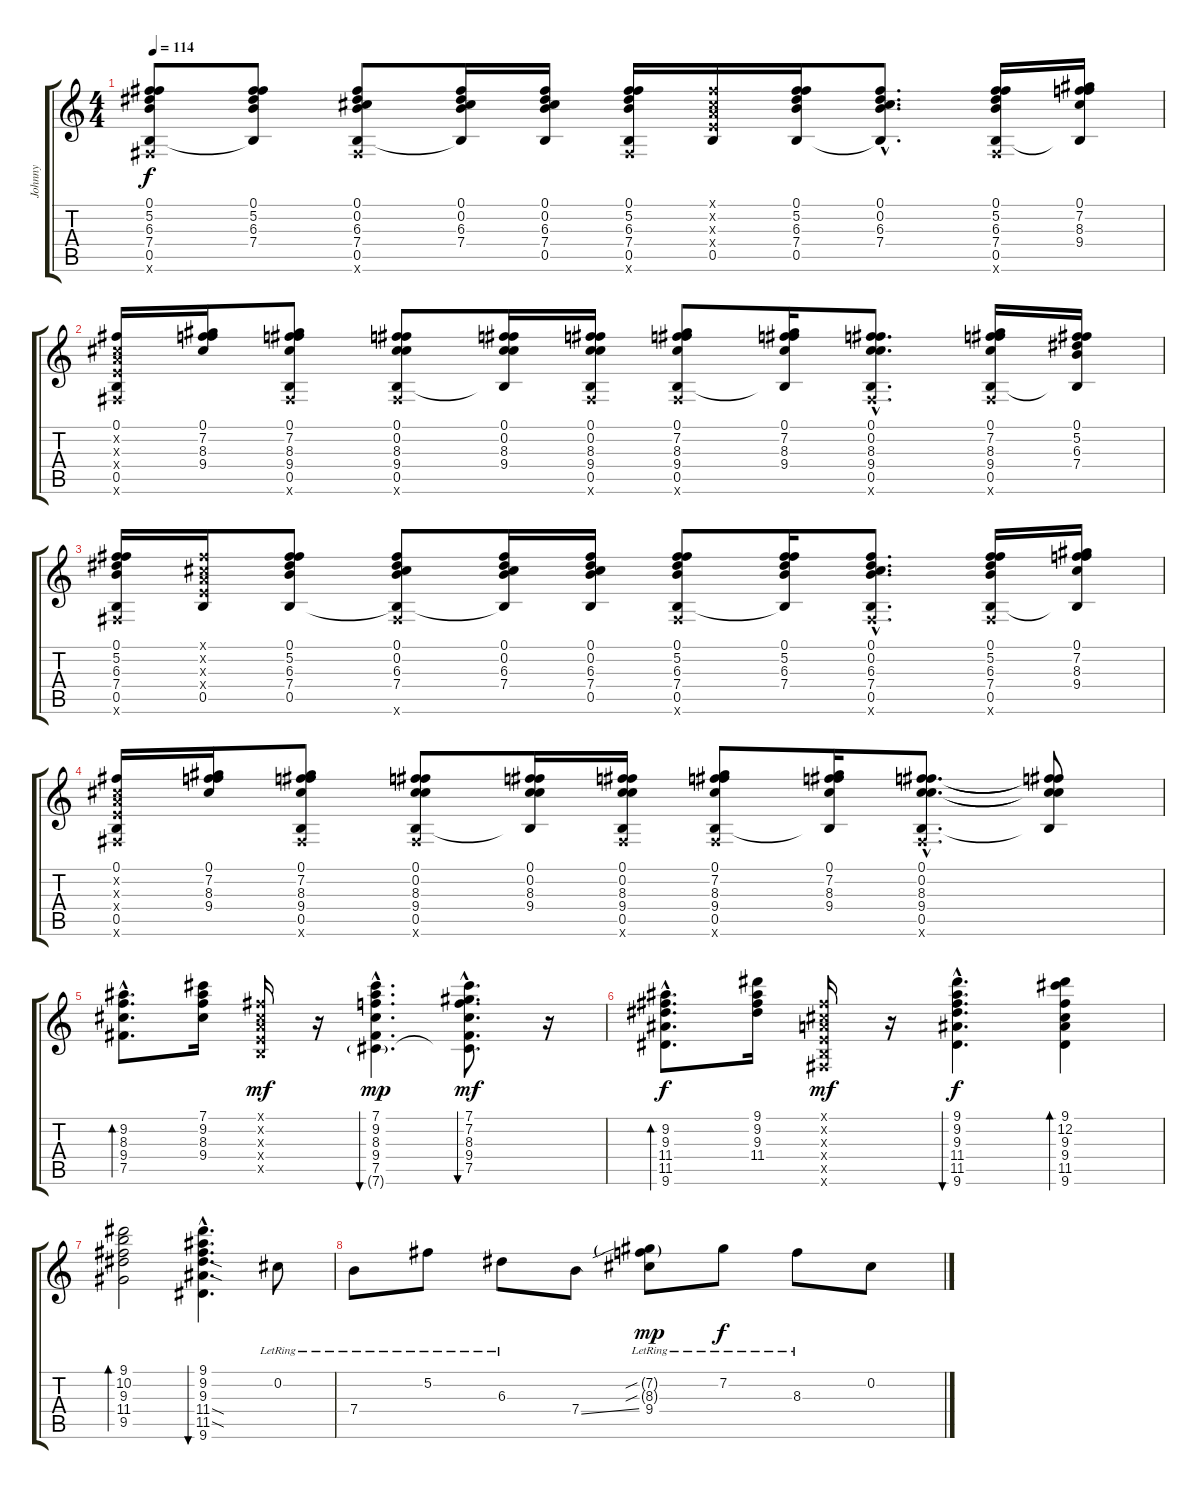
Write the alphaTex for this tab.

\track ("Johnny " "Johnny ") {instrument electricguitarclean}
\staff {score tabs}
\tuning (Gb4 Db4 A3 E3 B2 Gb2) {hide}
\ts (4 4)
\tempo 114
\clef g2
\ks c
(0.1 5.2 6.3 7.4 0.5 0.6{x}).8{dy f} (0.1 5.2 6.3 7.4 0.5{t}).8{balance 8} (0.1 0.2 6.3 7.4 0.5 0.6{x}).8 (0.1 0.2 6.3 7.4 0.5{t}).16 (0.1 0.2 6.3 7.4 0.5).16 (0.1 5.2 6.3 7.4 0.5 0.6{x}).16 (0.1{x} 0.2{x} 0.3{x} 0.4{x} 0.5).16 (0.1 5.2 6.3 7.4 0.5).16 (0.1{hac} 0.2{hac} 6.3{hac} 7.4{hac} 0.5{hac t}).8{d} (0.1 5.2 6.3 7.4 0.5 0.6{x}).16 (0.1 7.2 8.3 9.4 0.5{t}).16 |
(0.1 0.2{x} 0.3{x} 0.4{x} 0.5 0.6{x}).16 (0.1 7.2 8.3 9.4).16 (0.1 7.2 8.3 9.4 0.5 0.6{x}).8 (0.1 0.2 8.3 9.4 0.5 0.6{x}).8 (0.1 0.2 8.3 9.4 0.5{t}).16 (0.1 0.2 8.3 9.4 0.5 0.6{x}).16 (0.1 7.2 8.3 9.4 0.5 0.6{x}).8 (0.1 7.2 8.3 9.4 0.5{t}).16 (0.1{hac} 0.2{hac} 8.3{hac} 9.4{hac} 0.5{hac} 0.6{hac x}).8{d} (0.1 7.2 8.3 9.4 0.5 0.6{x}).16 (0.1 5.2 6.3 7.4 0.5{t}).16 |
(0.1 5.2 6.3 7.4 0.5 0.6{x}).16 (0.1{x} 0.2{x} 0.3{x} 0.4{x} 0.5).16 (0.1 5.2 6.3 7.4 0.5).8 (0.1 0.2 6.3 7.4 0.5{t} 0.6{x}).8 (0.1 0.2 6.3 7.4 0.5{t}).16 (0.1 0.2 6.3 7.4 0.5).16 (0.1 5.2 6.3 7.4 0.5 0.6{x}).8 (0.1 5.2 6.3 7.4 0.5{t}).16 (0.1{hac} 0.2{hac} 6.3{hac} 7.4{hac} 0.5{hac} 0.6{hac x}).8{d} (0.1 5.2 6.3 7.4 0.5 0.6{x}).16 (0.1 7.2 8.3 9.4 0.5{t}).16 |
(0.1 0.2{x} 0.3{x} 0.4{x} 0.5 0.6{x}).16 (0.1 7.2 8.3 9.4).16 (0.1 7.2 8.3 9.4 0.5 0.6{x}).8 (0.1 0.2 8.3 9.4 0.5 0.6{x}).8 (0.1 0.2 8.3 9.4 0.5{t}).16 (0.1 0.2 8.3 9.4 0.5 0.6{x}).16 (0.1 7.2 8.3 9.4 0.5 0.6{x}).8 (0.1 7.2 8.3 9.4 0.5{t}).16 (0.1{hac} 0.2{hac} 8.3{hac} 9.4{hac} 0.5{hac} 0.6{hac x}).8{d} (0.1{t} 0.2{t} 8.3{t} 9.4{t} 0.5{t}).8 |
(9.2{hac} 8.3{hac} 9.4{hac} 7.5{hac}).8{d bd 120} (7.1 9.2 8.3 9.4).16 (0.1{x} 0.2{x} 0.3{x} 0.4{x} 0.5{x}).16{dy mf} r.16 (7.1{hac} 9.2{hac} 8.3{hac} 9.4{hac} 7.5{hac} 7.6{g hac}).4{d bu 60 dy mp} (7.1{hac} 7.2{hac} 8.3{hac} 9.4{hac} 7.5{hac} 7.6{hac t}).8{d bu 120 dy mf} r.16 |
(9.2{hac} 9.3{hac} 11.4{hac} 11.5{hac} 9.6{hac}).8{d bd 120 dy f} (9.1 9.2 9.3 11.4).16 (0.1{x} 0.2{x} 0.3{x} 0.4{x} 0.5{x} 0.6{x}).16{dy mf} r.16 (9.1{hac} 9.2{hac} 9.3{hac} 11.4{hac} 11.5{hac} 9.6{hac}).4{d bu 60 dy f} (9.1 12.2 9.3 9.4 11.5 9.6).4{bd 60} |
(9.1 10.2 9.3 11.4 9.5).2{bd 120} (9.1{hac} 9.2{hac} 9.3{hac} 11.4{sod hac} 11.5{sod hac} 9.6{hac}).4{d bu 120} 0.2{lr}.8 |
7.4{lr}.8 5.2{lr}.8 6.3{lr}.8 7.4{ss}.8 (7.2{sib g} 8.3{sib g} 9.4{lr}).8{dy mp} 7.2{lr}.8{dy f} 8.3{lr}.8 0.2.8
